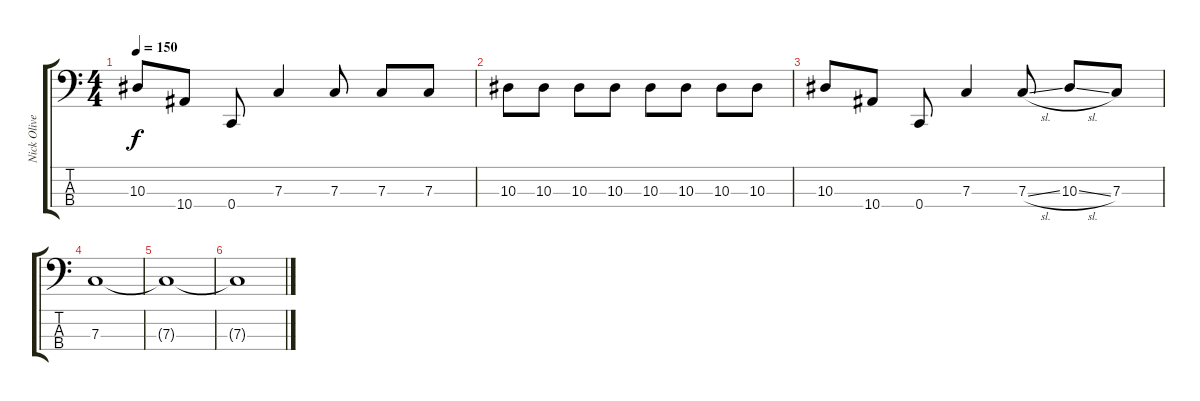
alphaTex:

\track ("Nick Oliveri" "Nick Olive") {instrument electricbasspick}
\staff {score tabs}
\tuning (Eb2 Bb1 F1 C1) {hide}
\ts (4 4)
\tempo 150
\clef f4
\ks c
10.3.8{dy f} 10.4.8 0.4.8 7.3.4 7.3.8 7.3.8 7.3.8 |
10.3.8 10.3.8 10.3.8 10.3.8 10.3.8 10.3.8 10.3.8 10.3.8 |
10.3.8 10.4.8 0.4.8 7.3.4 7.3{sl}.8 10.3{sl}.8 7.3.8 |
7.3.1 |
7.3{t}.1 |
7.3{t}.1
